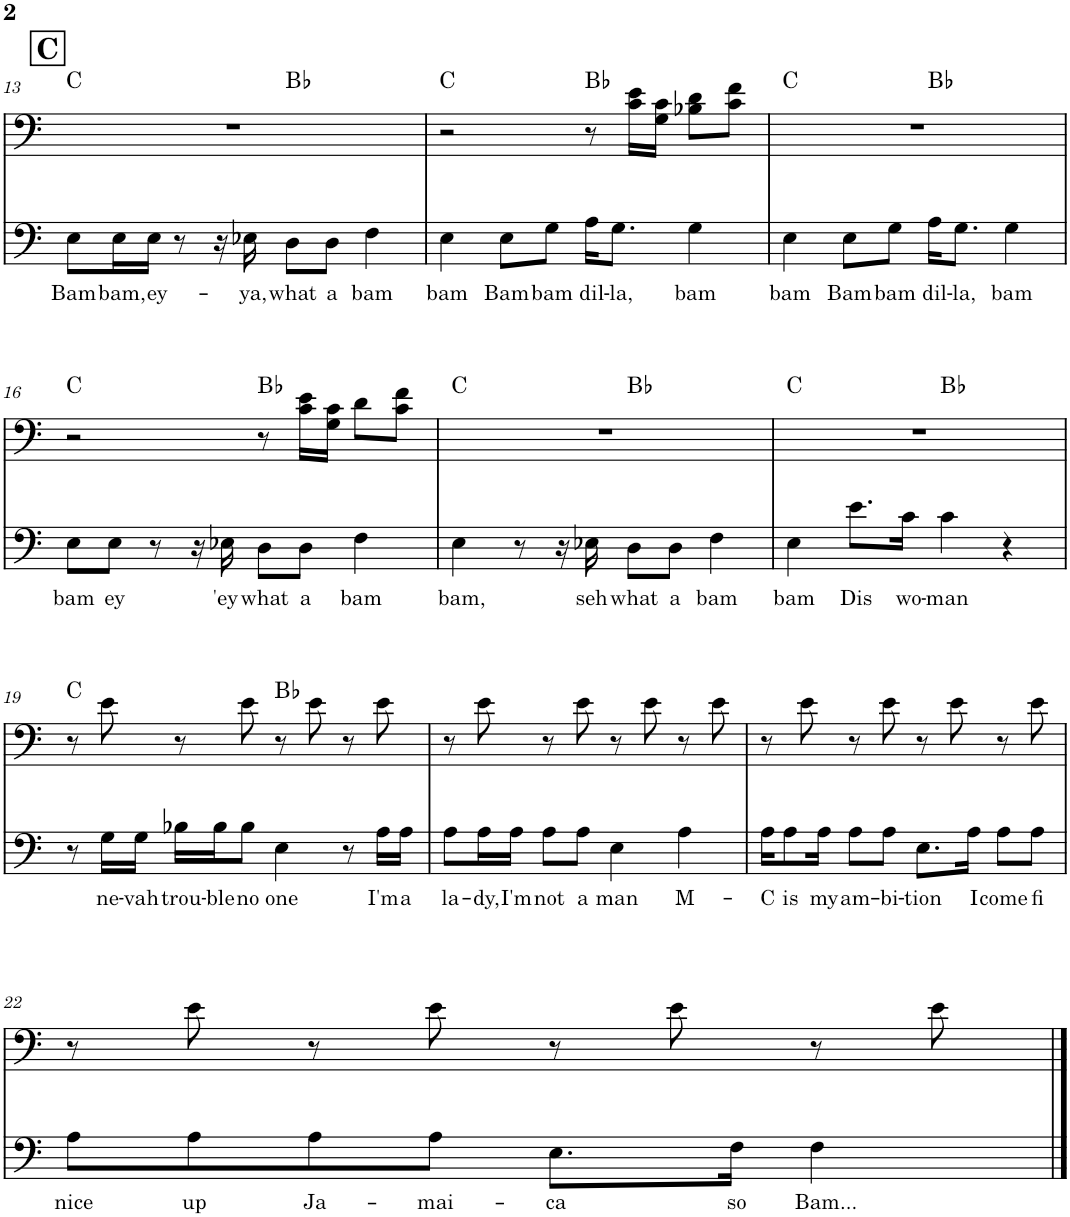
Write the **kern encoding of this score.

**kern	**text	**kern	**harte
*part2	*part2	*part1	*part1
*staff2	*staff2	*staff1	*
*I"Piano	*	*I"Piano, brass	*
*I'Pno	*	*I'Pno	*
!!LO:PB:g=z
*clefF4	*	*clefF4	*
*k[]	*	*k[]	*
*M4/4	*	*M4/4	*
!!LO:REH:place=s1:a:B:cj:fs=14:t=C
=13	=13	=13	=13
!	!LO:LY:b	!	!
*	*	*^	*
8E\L	Bam	1r	2ryy	C:maj
!	!LO:LY:b	!	!	!
16E\L	bam,	.	.	.
!	!LO:LY:b	!	!	!
16E\JJ	ey-	.	.	.
8r	.	.	.	.
16r	.	.	.	.
!	!LO:LY:b	!	!	!
16E-X\	-ya,	.	.	.
!	!LO:LY:b	!	!	!
8D\L	what	.	2ryy	Bb:maj
!	!LO:LY:b	!	!	!
8D\J	a	.	.	.
!	!LO:LY:b	!	!	!
4F\	bam	.	.	.
=14	=14	=14	=14	=14
!	!LO:LY:b	!	!	!
*	*	*v	*v	*
4E\	bam	2r	C:maj
!	!LO:LY:b	!	!
8E\L	Bam	.	.
!	!LO:LY:b	!	!
8G\J	bam	.	.
!	!LO:LY:b	!	!
16A\KL	dil-	8r	Bb:maj
!	!LO:LY:b	!	!
8.G\J	-la,	.	.
.	.	16c\ 16e\LL	.
.	.	16G\ 16c\JJ	.
!	!LO:LY:b	!	!
4G\	bam	8B-X\ 8d\L	.
.	.	8c\ 8f\J	.
=15	=15	=15	=15
!	!LO:LY:b	!	!
*	*	*^	*
4E\	bam	1r	2ryy	C:maj
!	!LO:LY:b	!	!	!
8E\L	Bam	.	.	.
!	!LO:LY:b	!	!	!
8G\J	bam	.	.	.
!	!LO:LY:b	!	!	!
16A\KL	dil-	.	2ryy	Bb:maj
!	!LO:LY:b	!	!	!
8.G\J	-la,	.	.	.
!	!LO:LY:b	!	!	!
4G\	bam	.	.	.
!!LO:LB:g=z
=16	=16	=16	=16	=16
!	!LO:LY:b	!	!	!
*	*	*v	*v	*
8E\L	bam	2r	C:maj
!	!LO:LY:b	!	!
8E\J	ey	.	.
8r	.	.	.
16r	.	.	.
!	!LO:LY:b	!	!
16E-X\	'ey	.	.
!	!LO:LY:b	!	!
8D\L	what	8r	Bb:maj
!	!LO:LY:b	!	!
8D\J	a	16c\ 16e\LL	.
.	.	16G\ 16c\JJ	.
!	!LO:LY:b	!	!
4F\	bam	8d\L	.
.	.	8c\ 8f\J	.
=17	=17	=17	=17
!	!LO:LY:b	!	!
*	*	*^	*
4E\	bam,	1r	2ryy	C:maj
8r	.	.	.	.
16r	.	.	.	.
!	!LO:LY:b	!	!	!
16E-X\	seh	.	.	.
!	!LO:LY:b	!	!	!
8D\L	what	.	2ryy	Bb:maj
!	!LO:LY:b	!	!	!
8D\J	a	.	.	.
!	!LO:LY:b	!	!	!
4F\	bam	.	.	.
=18	=18	=18	=18	=18
!	!LO:LY:b	!	!	!
4E\	bam	1r	2ryy	C:maj
!	!LO:LY:b	!	!	!
8.e\L	Dis	.	.	.
!	!LO:LY:b	!	!	!
16c\Jk	wo-	.	.	.
!	!LO:LY:b	!	!	!
4c\	-man	.	2ryy	Bb:maj
4r	.	.	.	.
*	*	*v	*v	*
!!LO:LB:g=z
=19	=19	=19	=19
8r	.	8r	C:maj
!	!LO:LY:b	!	!
16G\LL	ne-	8e\	.
!	!LO:LY:b	!	!
16G\JJ	-vah	.	.
!	!LO:LY:b	!	!
16B-X\LL	trou-	8r	.
!	!LO:LY:b	!	!
16B-\J	-ble	.	.
!	!LO:LY:b	!	!
8B-\J	no	8e\	.
!	!LO:LY:b	!	!
4E\	one	8r	Bb:maj
.	.	8e\	.
8r	.	8r	.
!	!LO:LY:b	!	!
16A\LL	I'm	8e\	.
!	!LO:LY:b	!	!
16A\JJ	a	.	.
=20	=20	=20	=20
!	!LO:LY:b	!	!
8A\L	la-	8r	.
!	!LO:LY:b	!	!
16A\L	-dy,	8e\	.
!	!LO:LY:b	!	!
16A\JJ	I'm	.	.
!	!LO:LY:b	!	!
8A\L	not	8r	.
!	!LO:LY:b	!	!
8A\J	a	8e\	.
!	!LO:LY:b	!	!
4E\	man	8r	.
.	.	8e\	.
!	!LO:LY:b	!	!
4A\	M-	8r	.
.	.	8e\	.
=21	=21	=21	=21
!	!LO:LY:b	!	!
16A\KL	-C	8r	.
!	!LO:LY:b	!	!
8A\	is	.	.
.	.	8e\	.
!	!LO:LY:b	!	!
16A\Jk	my	.	.
!	!LO:LY:b	!	!
8A\L	am-	8r	.
!	!LO:LY:b	!	!
8A\J	-bi-	8e\	.
!	!LO:LY:b	!	!
8.E\L	-tion	8r	.
.	.	8e\	.
!	!LO:LY:b	!	!
16A\Jk	I	.	.
!	!LO:LY:b	!	!
8A\L	come	8r	.
!	!LO:LY:b	!	!
8A\J	fi	8e\	.
!!LO:LB:g=z
=22	=22	=22	=22
!	!LO:LY:b	!	!
8A\L	nice	8r	.
!	!LO:LY:b	!	!
8A\	up	8e\	.
!	!LO:LY:b	!	!
8A\	Ja-	8r	.
!	!LO:LY:b	!	!
8A\J	-mai-	8e\	.
!	!LO:LY:b	!	!
8.E\L	-ca	8r	.
.	.	8e\	.
!	!LO:LY:b	!	!
16F\Jk	so	.	.
!	!LO:LY:b	!	!
4F\	Bam...	8r	.
.	.	8e\	.
==	==	==	==
*-	*-	*-	*-
